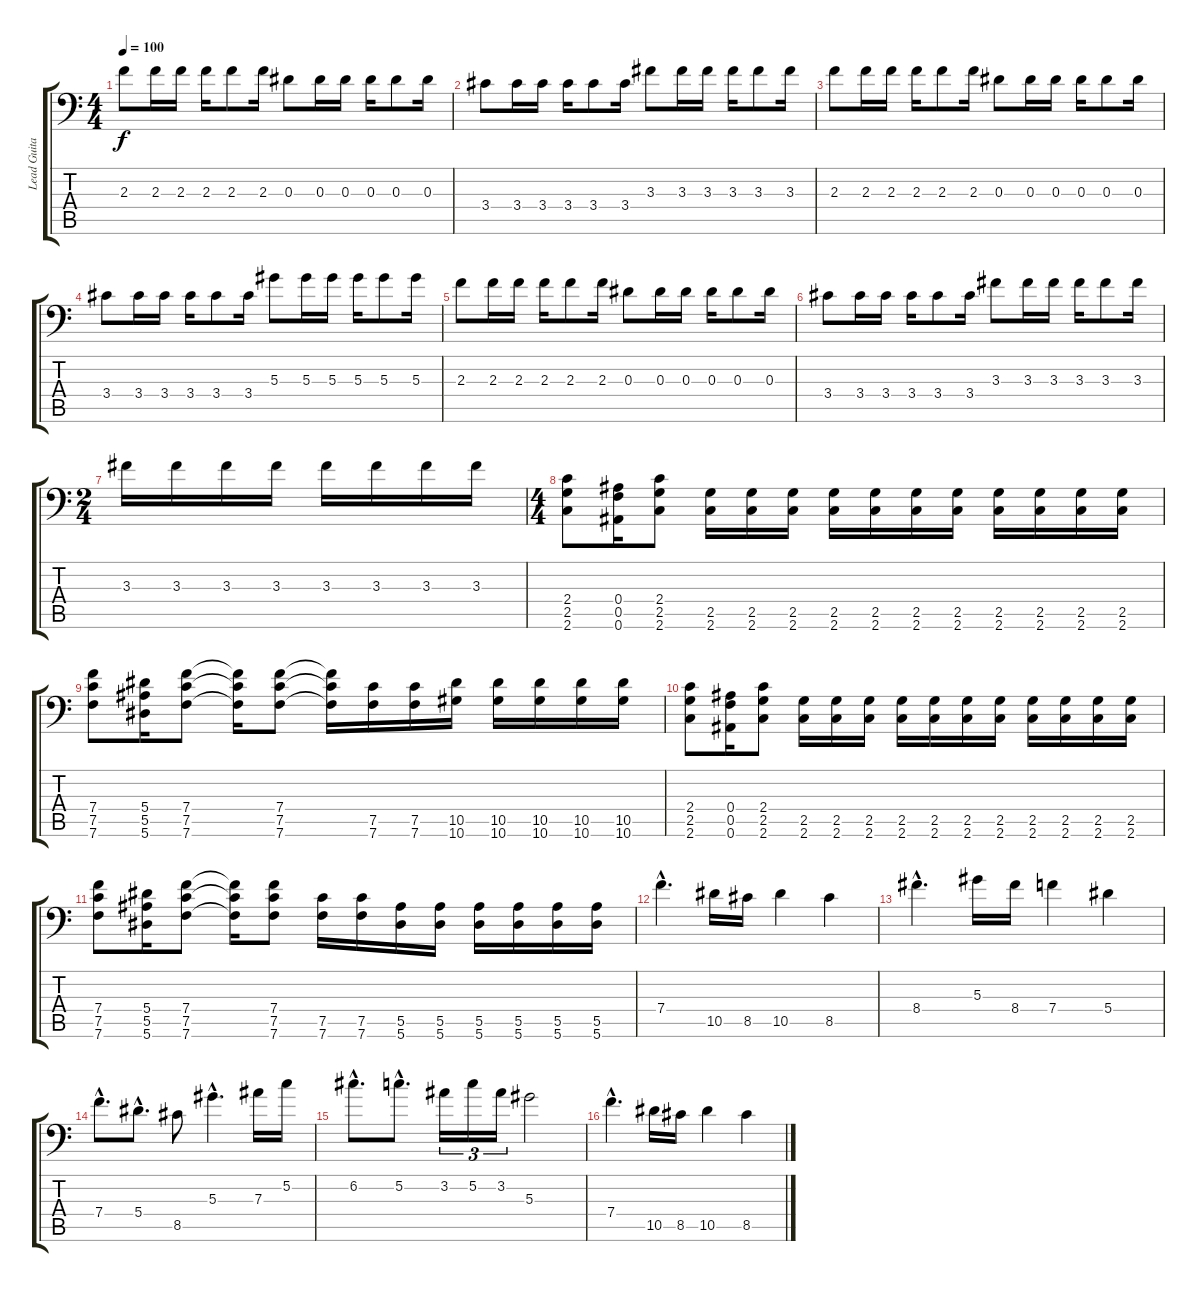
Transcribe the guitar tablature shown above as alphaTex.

\track ("Lead Guitar" "Lead Guita") {instrument distortionguitar}
\staff {score tabs}
\tuning (C4 G3 Eb3 Bb2 F2 Bb1) {hide}
\ts (4 4)
\tempo 100
\clef f4
\ks c
2.3.8{dy f} 2.3.16 2.3.16 2.3.16 2.3.8 2.3.16 0.3.8 0.3.16 0.3.16 0.3.16 0.3.8 0.3.16 |
3.4.8 3.4.16 3.4.16 3.4.16 3.4.8 3.4.16 3.3.8 3.3.16 3.3.16 3.3.16 3.3.8 3.3.16 |
2.3.8 2.3.16 2.3.16 2.3.16 2.3.8 2.3.16 0.3.8 0.3.16 0.3.16 0.3.16 0.3.8 0.3.16 |
3.4.8 3.4.16 3.4.16 3.4.16 3.4.8 3.4.16 5.3.8 5.3.16 5.3.16 5.3.16 5.3.8 5.3.16 |
2.3.8 2.3.16 2.3.16 2.3.16 2.3.8 2.3.16 0.3.8 0.3.16 0.3.16 0.3.16 0.3.8 0.3.16 |
3.4.8 3.4.16 3.4.16 3.4.16 3.4.8 3.4.16 3.3.8 3.3.16 3.3.16 3.3.16 3.3.8 3.3.16 |
\ts (2 4)
3.3.16 3.3.16 3.3.16 3.3.16 3.3.16 3.3.16 3.3.16 3.3.16 |
\ts (4 4)
(2.4 2.5 2.6).8 (0.4 0.5 0.6).16 (2.4 2.5 2.6).8 (2.5 2.6).16 (2.5 2.6).16 (2.5 2.6).16 (2.5 2.6).16 (2.5 2.6).16 (2.5 2.6).16 (2.5 2.6).16 (2.5 2.6).16 (2.5 2.6).16 (2.5 2.6).16 (2.5 2.6).16 |
(7.4 7.5 7.6).8 (5.4 5.5 5.6).16 (7.4 7.5 7.6).8 (7.4{t} 7.5{t} 7.6{t}).16 (7.4 7.5 7.6).8 (7.4{t} 7.5{t} 7.6{t}).16 (7.5 7.6).16 (7.5 7.6).16 (10.5 10.6).16 (10.5 10.6).16 (10.5 10.6).16 (10.5 10.6).16 (10.5 10.6).16 |
(2.4 2.5 2.6).8 (0.4 0.5 0.6).16 (2.4 2.5 2.6).8 (2.5 2.6).16 (2.5 2.6).16 (2.5 2.6).16 (2.5 2.6).16 (2.5 2.6).16 (2.5 2.6).16 (2.5 2.6).16 (2.5 2.6).16 (2.5 2.6).16 (2.5 2.6).16 (2.5 2.6).16 |
(7.4 7.5 7.6).8 (5.4 5.5 5.6).16 (7.4 7.5 7.6).8 (7.4{t} 7.5{t} 7.6{t}).16 (7.4 7.5 7.6).8 (7.5 7.6).16 (7.5 7.6).16 (5.5 5.6).16 (5.5 5.6).16 (5.5 5.6).16 (5.5 5.6).16 (5.5 5.6).16 (5.5 5.6).16 |
7.4{hac}.4{d} 10.5.16 8.5.16 10.5.4 8.5.4 |
8.4{hac}.4{d} 5.3.16 8.4.16 7.4.4 5.4.4 |
7.4{hac}.8{d} 5.4{hac}.8{d} 8.5.8 5.3{hac}.4{d} 7.3.16 5.2.16 |
6.2{hac}.8{d} 5.2{hac}.8{d} 3.2.16{tu (3 2)} 5.2.16{tu (3 2)} 3.2.16{tu (3 2)} 5.3.2 |
7.4{hac}.4{d} 10.5.16 8.5.16 10.5.4 8.5.4
